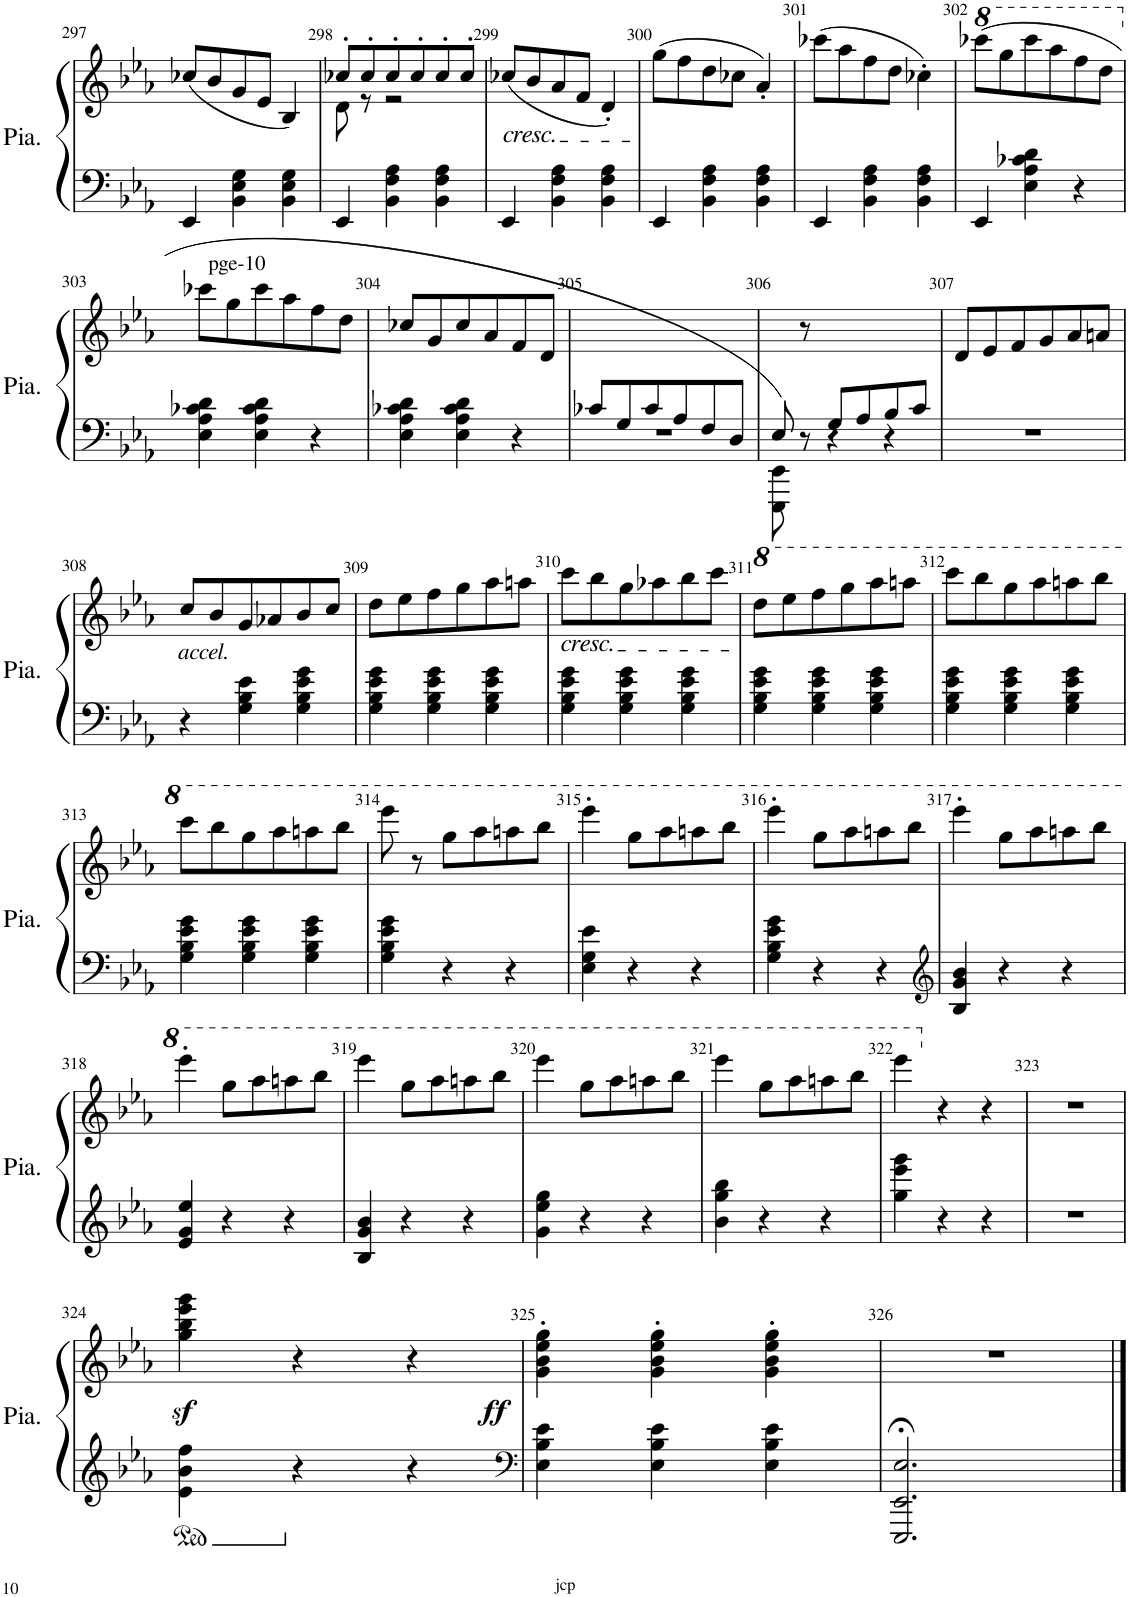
**kern	**kern	**dynam
*part1	*part1	*part1
*staff2	*staff1	*staff1/2
*I"Piano	*	*
*I'Pia.	*	*
!!LO:PB:g=z
*clefF4	*clefG2	*
*k[b-e-a-]	*k[b-e-a-]	*
*M3/4	*M3/4	*
=297	=297	=297
4EE-/	(8cc-X/L	.
.	8b-/	.
4BB-\ 4E-\ 4G\	8g/	.
.	8e-/J	.
4BB-\ 4E-\ 4G\	4B-/)	.
=298	=298	=298
*	*^	*
4EE-/	8cc-X'/L	8d\	.
.	8cc-'/	8r	.
4BB-\ 4F\ 4A-\	8cc-'/	2r	.
.	8cc-'/	.	.
4BB-\ 4F\ 4A-\	8cc-'/	.	.
.	8cc-'/J	.	.
*	*v	*v	*
=299	=299	=299
!	!LO:TX:b:i:t=cresc.	!
4EE-/	(8cc-X/L	.
.	8b-/	.
4BB-\ 4F\ 4A-\	8a-/	.
.	8f/J	.
4BB-\ 4F\ 4A-\	4d'/)	.
=300	=300	=300
4EE-/	(8gg\L	.
.	8ff\	.
4BB-\ 4F\ 4A-\	8dd\	.
.	8cc-X\J	.
4BB-\ 4F\ 4A-\	4a-'/)	.
=301	=301	=301
4EE-/	(8ccc-X\L	.
.	8aa-\	.
4BB-\ 4F\ 4A-\	8ff\	.
.	8dd\J	.
4BB-\ 4F\ 4A-\	4cc-X'\)	.
=302	=302	=302
*	*8va	*
4EE-/	(8cccc-X\L	.
.	8ggg\	.
4E-\ 4A-\ 4c-X\ 4d\	8cccc-\	.
.	8aaa-\	.
4r	8fff\	.
.	8ddd\J	.
!!LO:LB:g=z
=303	=303	=303
*	*X8va	*
4E-\ 4A-\ 4c-X\ 4d\	8ccc-X\L	.
!	!LO:TX:a:t=pge-10	!
.	8gg\	.
4E-\ 4A-\ 4c-\ 4d\	8ccc-\	.
.	8aa-\	.
4r	8ff\	.
.	8dd\J	.
=304	=304	=304
4E-\ 4A-\ 4c-X\ 4d\	8cc-X/L	.
.	8g/	.
4E-\ 4A-\ 4c-\ 4d\	8cc-/	.
.	8a-/	.
4r	8f/	.
.	8d/J	.
=305	=305	=305
*^	*	*
8c-X/L	2.r	2.ryy	.
8G/	.	.	.
8c-/	.	.	.
8A-/	.	.	.
8F/	.	.	.
8D/J	.	.	.
=306	=306	=306	=306
8E-/)	8EEE-\ 8EE-\	8ryy	.
8ryy	8r	8r	.
8G/L	4r	2ryy	.
8A-/	.	.	.
8B-/	4r	.	.
8c/J	.	.	.
*v	*v	*	*
=307	=307	=307
2.r	8d/L	.
.	8e-/	.
.	8f/	.
.	8g/	.
.	8a-/	.
.	8an/J	.
!!LO:LB:g=z
=308	=308	=308
!	!LO:TX:b:i:t=accel.	!
4r	8cc/L	.
.	8b-/	.
4G\ 4B-\ 4e-\	8g/	.
.	8a-X/	.
4G\ 4B-\ 4e-\ 4g\	8b-/	.
.	8cc/J	.
=309	=309	=309
4G\ 4B-\ 4e-\ 4g\	8dd\L	.
.	8ee-\	.
4G\ 4B-\ 4e-\ 4g\	8ff\	.
.	8gg\	.
4G\ 4B-\ 4e-\ 4g\	8aa-\	.
.	8aan\J	.
=310	=310	=310
!	!LO:TX:b:i:t=cresc.	!
4G\ 4B-\ 4e-\ 4g\	8ccc\L	.
.	8bb-\	.
4G\ 4B-\ 4e-\ 4g\	8gg\	.
.	8aa-X\	.
4G\ 4B-\ 4e-\ 4g\	8bb-\	.
.	8ccc\J	.
=311	=311	=311
*	*8va	*
4G\ 4B-\ 4e-\ 4g\	8ddd\L	.
.	8eee-\	.
4G\ 4B-\ 4e-\ 4g\	8fff\	.
.	8ggg\	.
4G\ 4B-\ 4e-\ 4g\	8aaa-\	.
.	8aaan\J	.
=312	=312	=312
4G\ 4B-\ 4e-\ 4g\	8cccc\L	.
.	8bbb-\	.
4G\ 4B-\ 4e-\ 4g\	8ggg\	.
.	8aaa-\	.
4G\ 4B-\ 4e-\ 4g\	8aaan\	.
.	8bbb-\J	.
!!LO:LB:g=z
=313	=313	=313
4G\ 4B-\ 4e-\ 4g\	8cccc\L	.
.	8bbb-\	.
4G\ 4B-\ 4e-\ 4g\	8ggg\	.
.	8aaa-\	.
4G\ 4B-\ 4e-\ 4g\	8aaan\	.
.	8bbb-\J	.
=314	=314	=314
4G\ 4B-\ 4e-\ 4g\	8eeee-\	.
.	8r	.
4r	8ggg\L	.
.	8aaa-\	.
4r	8aaan\	.
.	8bbb-\J	.
=315	=315	=315
4E-\ 4G\ 4e-\	4eeee-'\	.
4r	8ggg\L	.
.	8aaa-\	.
4r	8aaan\	.
.	8bbb-\J	.
=316	=316	=316
4G\ 4B-\ 4e-\ 4g\	4eeee-'\	.
4r	8ggg\L	.
.	8aaa-\	.
4r	8aaan\	.
.	8bbb-\J	.
=317	=317	=317
*clefG2	*	*
4B-/ 4g/ 4b-/	4eeee-'\	.
4r	8ggg\L	.
.	8aaa-\	.
4r	8aaan\	.
.	8bbb-\J	.
!!LO:LB:g=z
=318	=318	=318
4e-/ 4g/ 4ee-/	4eeee-'\	.
4r	8ggg\L	.
.	8aaa-\	.
4r	8aaan\	.
.	8bbb-\J	.
=319	=319	=319
4B-/ 4g/ 4b-/	4eeee-\	.
4r	8ggg\L	.
.	8aaa-\	.
4r	8aaan\	.
.	8bbb-\J	.
=320	=320	=320
4g\ 4ee-\ 4gg\	4eeee-\	.
4r	8ggg\L	.
.	8aaa-\	.
4r	8aaan\	.
.	8bbb-\J	.
=321	=321	=321
4b-\ 4gg\ 4bb-\	4eeee-\	.
4r	8ggg\L	.
.	8aaa-\	.
4r	8aaan\	.
.	8bbb-\J	.
=322	=322	=322
4gg\ 4eee-\ 4ggg\	4eeee-\	.
*	*X8va	*
4r	4r	.
4r	4r	.
=323	=323	=323
2.r	2.r	.
!!LO:LB:g=z
=324	=324	=324
4e-\ 4b-\ 4ff\	4gg\z< 4bb-\z< 4eee-\z< 4ggg\z<	.
4r	4r	.
!	!	!LO:DY:b
4r	4r	ff
=325	=325	=325
*clefF4	*	*
4E-\ 4B-\ 4e-\	4g\' 4b-\' 4ee-\' 4gg\'	.
4E-\ 4B-\ 4e-\	4g\' 4b-\' 4ee-\' 4gg\'	.
4E-\ 4B-\ 4e-\	4g\' 4b-\' 4ee-\' 4gg\'	.
=326	=326	=326
2.EEE-/;< 2.EE-/;< 2.E-/;<	2.r	.
==	==	==
*-	*-	*-
